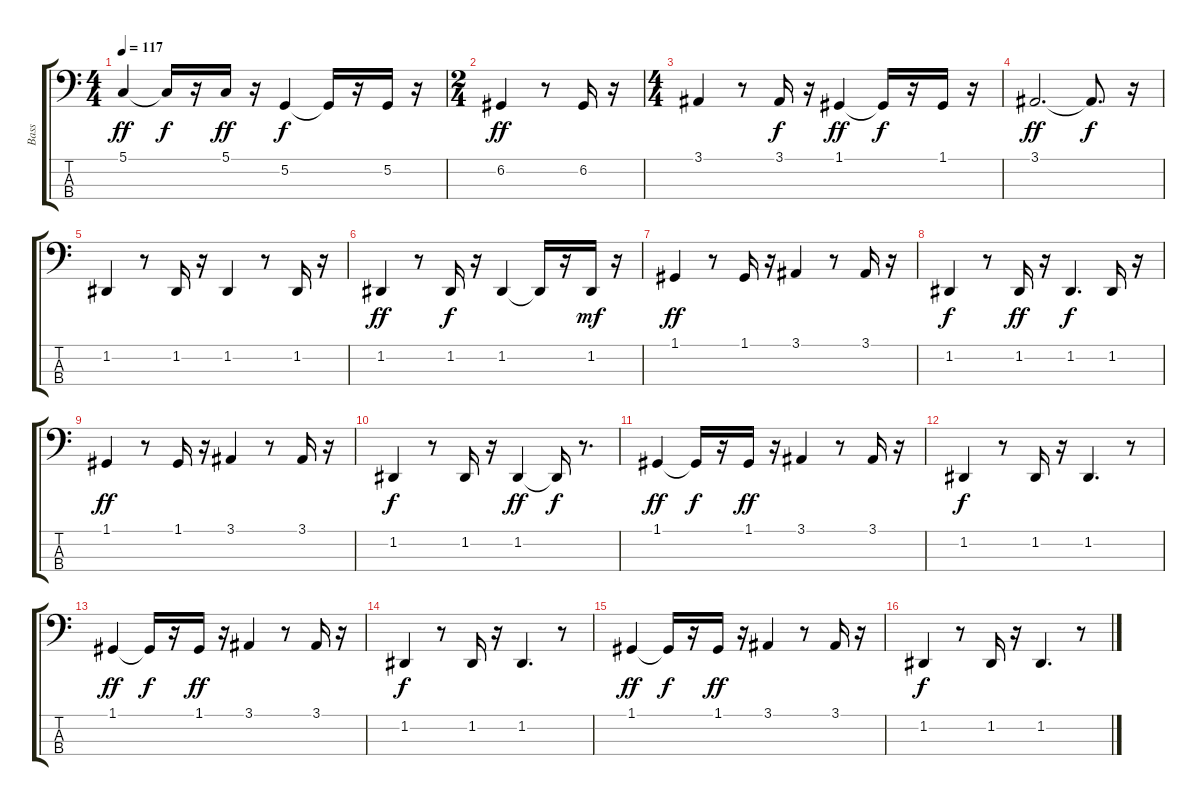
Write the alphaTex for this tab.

\track ("Bass" "Bass") {instrument pad4choir}
\staff {score tabs}
\tuning (G2 D2 A1 E1) {hide}
\ts (4 4)
\tempo 117
\clef f4
\ks c
5.1.4{dy ff} 5.1{t}.16{dy f} r.16 5.1.16{dy ff} r.16 5.2.4{dy f} 5.2{t}.16 r.16 5.2.16 r.16 |
\ts (2 4)
6.2.4{dy ff} r.8 6.2.16 r.16 |
\ts (4 4)
3.1.4 r.8 3.1.16{dy f} r.16 1.1.4{dy ff} 1.1{t}.16{dy f} r.16 1.1.16 r.16 |
3.1.2{d dy ff} 3.1{t}.8{d dy f} r.16 |
1.2.4 r.8 1.2.16 r.16 1.2.4 r.8 1.2.16 r.16 |
1.2.4{dy ff} r.8 1.2.16{dy f} r.16 1.2.4 1.2{t}.16 r.16 1.2.16{dy mf} r.16 |
1.1.4{dy ff} r.8 1.1.16 r.16 3.1.4 r.8 3.1.16 r.16 |
1.2.4{dy f} r.8 1.2.16{dy ff} r.16 1.2.4{d dy f} 1.2.16 r.16 |
1.1.4{dy ff} r.8 1.1.16 r.16 3.1.4 r.8 3.1.16 r.16 |
1.2.4{dy f} r.8 1.2.16 r.16 1.2.4{dy ff} 1.2{t}.16{dy f} r.8{d} |
1.1.4{dy ff} 1.1{t}.16{dy f} r.16 1.1.16{dy ff} r.16 3.1.4 r.8 3.1.16 r.16 |
1.2.4{dy f} r.8 1.2.16 r.16 1.2.4{d} r.8 |
1.1.4{dy ff} 1.1{t}.16{dy f} r.16 1.1.16{dy ff} r.16 3.1.4 r.8 3.1.16 r.16 |
1.2.4{dy f} r.8 1.2.16 r.16 1.2.4{d} r.8 |
1.1.4{dy ff} 1.1{t}.16{dy f} r.16 1.1.16{dy ff} r.16 3.1.4 r.8 3.1.16 r.16 |
1.2.4{dy f} r.8 1.2.16 r.16 1.2.4{d} r.8
